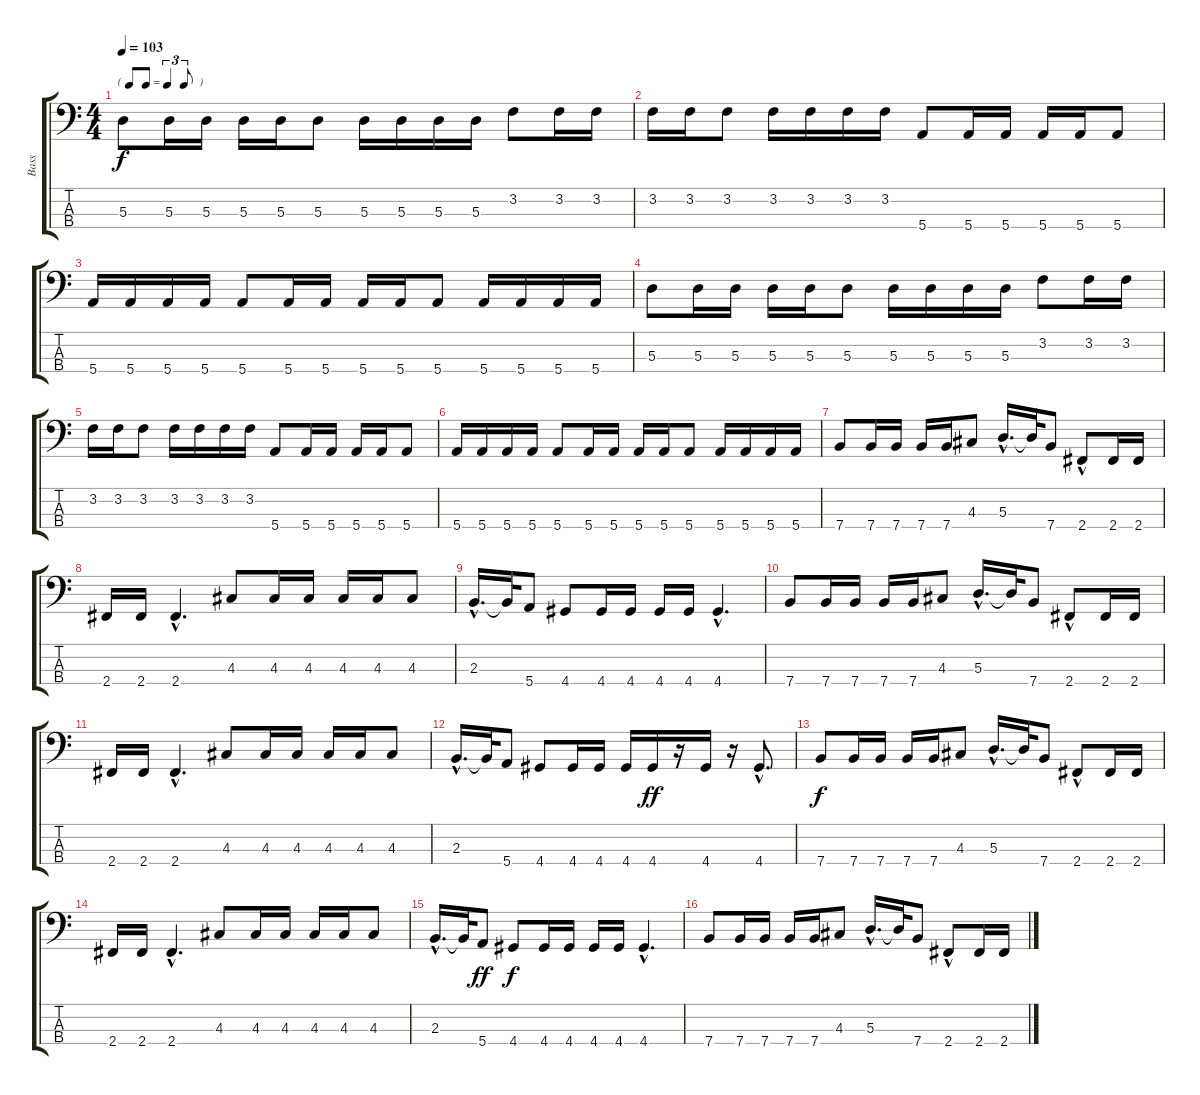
\track ("Bass" "Bass") {instrument electricbassfinger}
\staff {score tabs}
\tuning (G2 D2 A1 E1) {hide}
\ts (4 4)
\tf triplet8th
\tempo 103
\clef f4
\ks c
5.3.8{dy f} 5.3.16 5.3.16 5.3.16 5.3.16 5.3.8 5.3.16 5.3.16 5.3.16 5.3.16 3.2.8 3.2.16 3.2.16 |
3.2.16 3.2.16 3.2.8 3.2.16 3.2.16 3.2.16 3.2.16 5.4.8 5.4.16 5.4.16 5.4.16 5.4.16 5.4.8 |
5.4.16 5.4.16 5.4.16 5.4.16 5.4.8 5.4.16 5.4.16 5.4.16 5.4.16 5.4.8 5.4.16 5.4.16 5.4.16 5.4.16 |
5.3.8 5.3.16 5.3.16 5.3.16 5.3.16 5.3.8 5.3.16 5.3.16 5.3.16 5.3.16 3.2.8 3.2.16 3.2.16 |
3.2.16 3.2.16 3.2.8 3.2.16 3.2.16 3.2.16 3.2.16 5.4.8 5.4.16 5.4.16 5.4.16 5.4.16 5.4.8 |
5.4.16 5.4.16 5.4.16 5.4.16 5.4.8 5.4.16 5.4.16 5.4.16 5.4.16 5.4.8 5.4.16 5.4.16 5.4.16 5.4.16 |
7.4.8 7.4.16 7.4.16 7.4.16 7.4.16 4.3.8 5.3{hac}.16{d} 5.3{t}.32 7.4.8 2.4{hac}.8 2.4.16 2.4.16 |
2.4.16 2.4.16 2.4{hac}.4{d} 4.3.8 4.3.16 4.3.16 4.3.16 4.3.16 4.3.8 |
2.3{hac}.16{d} 2.3{t}.32 5.4.8 4.4.8 4.4.16 4.4.16 4.4.16 4.4.16 4.4{hac}.4{d} |
7.4.8 7.4.16 7.4.16 7.4.16 7.4.16 4.3.8 5.3{hac}.16{d} 5.3{t}.32 7.4.8 2.4{hac}.8 2.4.16 2.4.16 |
2.4.16 2.4.16 2.4{hac}.4{d} 4.3.8 4.3.16 4.3.16 4.3.16 4.3.16 4.3.8 |
2.3{hac}.16{d} 2.3{t}.32 5.4.8 4.4.8 4.4.16 4.4.16 4.4.16 4.4.16{dy ff} r.16 4.4.16 r.16 4.4{hac}.8{d} |
7.4.8{dy f} 7.4.16 7.4.16 7.4.16 7.4.16 4.3.8 5.3{hac}.16{d} 5.3{t}.32 7.4.8 2.4{hac}.8 2.4.16 2.4.16 |
2.4.16 2.4.16 2.4{hac}.4{d} 4.3.8 4.3.16 4.3.16 4.3.16 4.3.16 4.3.8 |
2.3{hac}.16{d} 2.3{t}.32 5.4.8{dy ff} 4.4.8{dy f} 4.4.16 4.4.16 4.4.16 4.4.16 4.4{hac}.4{d} |
7.4.8 7.4.16 7.4.16 7.4.16 7.4.16 4.3.8 5.3{hac}.16{d} 5.3{t}.32 7.4.8 2.4{hac}.8 2.4.16 2.4.16
